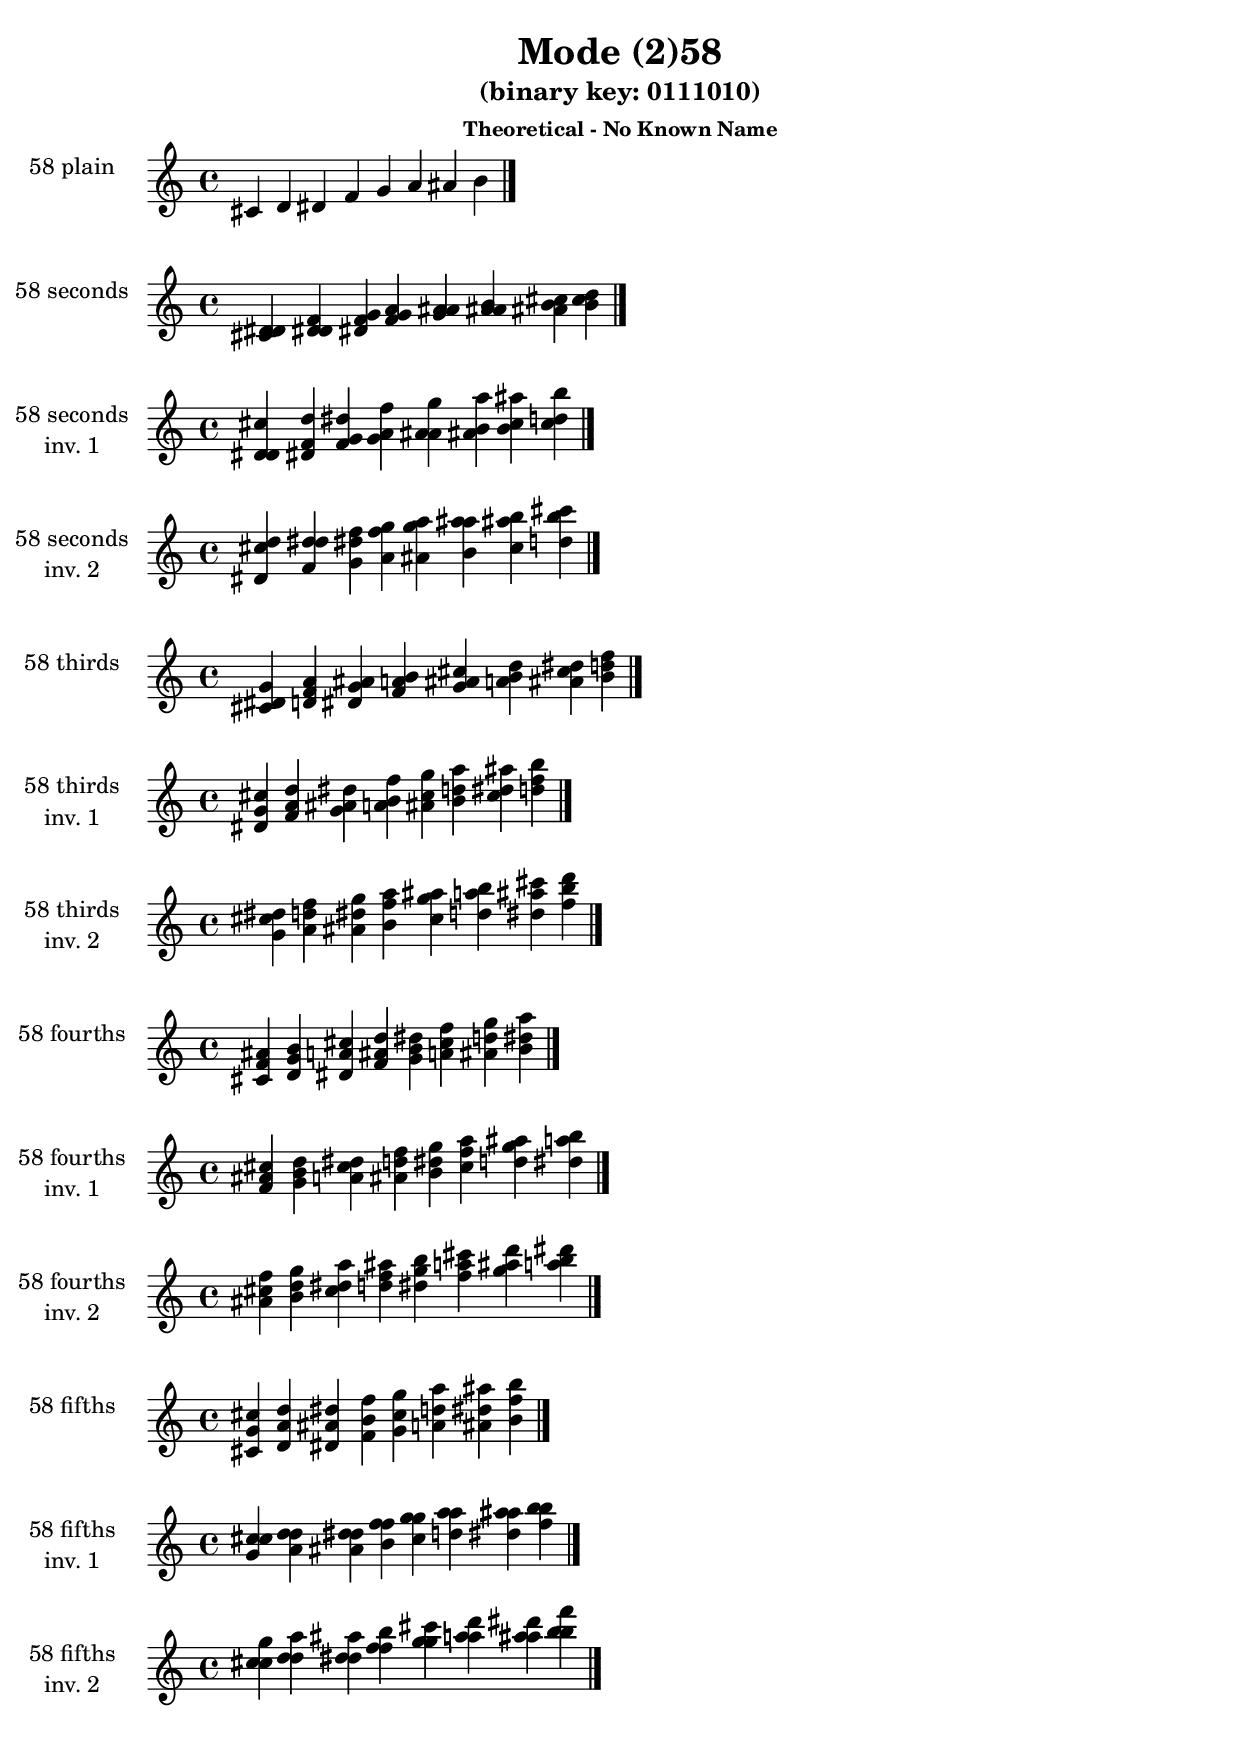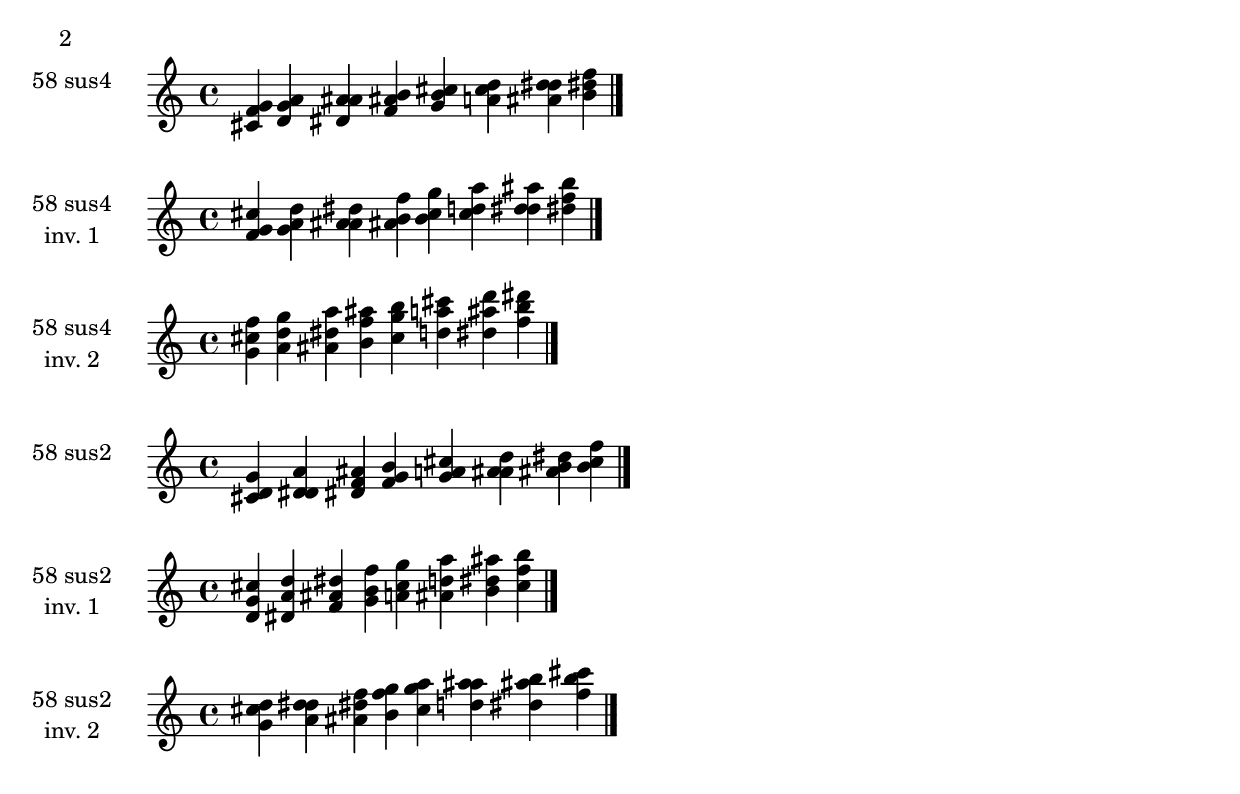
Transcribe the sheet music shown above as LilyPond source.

\version "2.19.0"

\header {
  title = "Mode (2)58"
  subtitle = "(binary key: 0111010)"
  subsubtitle =  \markup { \left-align \column {
      "Theoretical - No Known Name"
    }
  }
 %% Remove default LilyPond tagline
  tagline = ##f
}

\paper {
  #(set-paper-size "a4")
}

global = {
  \key c \major
  \time 4/4
  \tempo 4=100
}

\book {
  \score {
    \new Staff \with {
      instrumentName =  \markup { \column {
         \hcenter-in #14 \line { 58 plain }
         \hcenter-in #14 \line {  } } }
      midiInstrument = "oboe"
    } { \accidentalStyle "default"
        \cadenzaOn cis' d' dis' f' g' a' ais' b'  \cadenzaOff \bar "|." }
    \layout { }
  }
  \score {
    \new Staff \with {
      instrumentName =  \markup { \column {
         \hcenter-in #14 \line { 58 seconds }
         \hcenter-in #14 \line {  } } }
      midiInstrument = "oboe"
    } { \accidentalStyle "default"
        \cadenzaOn <cis' d' dis'> <d' dis' f'> <dis' f' g'> <f' g' a'> <g' a' ais'> <a' ais' b'> <ais' b' cis''> <b' cis'' d''>  \cadenzaOff \bar "|." }
    \layout { }
  }
  \score {
    \new Staff \with {
      instrumentName =  \markup { \column {
         \hcenter-in #14 \line { 58 seconds }
         \hcenter-in #14 \line { inv. 1 } } }
      midiInstrument = "oboe"
    } { \accidentalStyle "default"
        \cadenzaOn <d' dis' cis''> <dis' f' d''> <f' g' dis''> <g' a' f''> <a' ais' g''> <ais' b' a''> <b' cis'' ais''> <cis'' d'' b''>  \cadenzaOff \bar "|." }
    \layout { }
  }
  \score {
    \new Staff \with {
      instrumentName =  \markup { \column {
         \hcenter-in #14 \line { 58 seconds }
         \hcenter-in #14 \line { inv. 2 } } }
      midiInstrument = "oboe"
    } { \accidentalStyle "default"
        \cadenzaOn <dis' cis'' d''> <f' d'' dis''> <g' dis'' f''> <a' f'' g''> <ais' g'' a''> <b' a'' ais''> <cis'' ais'' b''> <d'' b'' cis'''>  \cadenzaOff \bar "|." }
    \layout { }
  }
  \score {
    \new Staff \with {
      instrumentName =  \markup { \column {
         \hcenter-in #14 \line { 58 thirds }
         \hcenter-in #14 \line {  } } }
      midiInstrument = "oboe"
    } { \accidentalStyle "default"
        \cadenzaOn <cis' dis' g'> <d' f' a'> <dis' g' ais'> <f' a' b'> <g' ais' cis''> <a' b' d''> <ais' cis'' dis''> <b' d'' f''>  \cadenzaOff \bar "|." }
    \layout { }
  }
  \score {
    \new Staff \with {
      instrumentName =  \markup { \column {
         \hcenter-in #14 \line { 58 thirds }
         \hcenter-in #14 \line { inv. 1 } } }
      midiInstrument = "oboe"
    } { \accidentalStyle "default"
        \cadenzaOn <dis' g' cis''> <f' a' d''> <g' ais' dis''> <a' b' f''> <ais' cis'' g''> <b' d'' a''> <cis'' dis'' ais''> <d'' f'' b''>  \cadenzaOff \bar "|." }
    \layout { }
  }
  \score {
    \new Staff \with {
      instrumentName =  \markup { \column {
         \hcenter-in #14 \line { 58 thirds }
         \hcenter-in #14 \line { inv. 2 } } }
      midiInstrument = "oboe"
    } { \accidentalStyle "default"
        \cadenzaOn <g' cis'' dis''> <a' d'' f''> <ais' dis'' g''> <b' f'' a''> <cis'' g'' ais''> <d'' a'' b''> <dis'' ais'' cis'''> <f'' b'' d'''>  \cadenzaOff \bar "|." }
    \layout { }
  }
  \score {
    \new Staff \with {
      instrumentName =  \markup { \column {
         \hcenter-in #14 \line { 58 fourths }
         \hcenter-in #14 \line {  } } }
      midiInstrument = "oboe"
    } { \accidentalStyle "default"
        \cadenzaOn <cis' f' ais'> <d' g' b'> <dis' a' cis''> <f' ais' d''> <g' b' dis''> <a' cis'' f''> <ais' d'' g''> <b' dis'' a''>  \cadenzaOff \bar "|." }
    \layout { }
  }
  \score {
    \new Staff \with {
      instrumentName =  \markup { \column {
         \hcenter-in #14 \line { 58 fourths }
         \hcenter-in #14 \line { inv. 1 } } }
      midiInstrument = "oboe"
    } { \accidentalStyle "default"
        \cadenzaOn <f' ais' cis''> <g' b' d''> <a' cis'' dis''> <ais' d'' f''> <b' dis'' g''> <cis'' f'' a''> <d'' g'' ais''> <dis'' a'' b''>  \cadenzaOff \bar "|." }
    \layout { }
  }
  \score {
    \new Staff \with {
      instrumentName =  \markup { \column {
         \hcenter-in #14 \line { 58 fourths }
         \hcenter-in #14 \line { inv. 2 } } }
      midiInstrument = "oboe"
    } { \accidentalStyle "default"
        \cadenzaOn <ais' cis'' f''> <b' d'' g''> <cis'' dis'' a''> <d'' f'' ais''> <dis'' g'' b''> <f'' a'' cis'''> <g'' ais'' d'''> <a'' b'' dis'''>  \cadenzaOff \bar "|." }
    \layout { }
  }
  \score {
    \new Staff \with {
      instrumentName =  \markup { \column {
         \hcenter-in #14 \line { 58 fifths }
         \hcenter-in #14 \line {  } } }
      midiInstrument = "oboe"
    } { \accidentalStyle "default"
        \cadenzaOn <cis' g' cis''> <d' a' d''> <dis' ais' dis''> <f' b' f''> <g' cis'' g''> <a' d'' a''> <ais' dis'' ais''> <b' f'' b''>  \cadenzaOff \bar "|." }
    \layout { }
  }
  \score {
    \new Staff \with {
      instrumentName =  \markup { \column {
         \hcenter-in #14 \line { 58 fifths }
         \hcenter-in #14 \line { inv. 1 } } }
      midiInstrument = "oboe"
    } { \accidentalStyle "default"
        \cadenzaOn <g' cis'' cis''> <a' d'' d''> <ais' dis'' dis''> <b' f'' f''> <cis'' g'' g''> <d'' a'' a''> <dis'' ais'' ais''> <f'' b'' b''>  \cadenzaOff \bar "|." }
    \layout { }
  }
  \score {
    \new Staff \with {
      instrumentName =  \markup { \column {
         \hcenter-in #14 \line { 58 fifths }
         \hcenter-in #14 \line { inv. 2 } } }
      midiInstrument = "oboe"
    } { \accidentalStyle "default"
        \cadenzaOn <cis'' cis'' g''> <d'' d'' a''> <dis'' dis'' ais''> <f'' f'' b''> <g'' g'' cis'''> <a'' a'' d'''> <ais'' ais'' dis'''> <b'' b'' f'''>  \cadenzaOff \bar "|." }
    \layout { }
  }
  \score {
    \new Staff \with {
      instrumentName =  \markup { \column {
         \hcenter-in #14 \line { 58 sus4 }
         \hcenter-in #14 \line {  } } }
      midiInstrument = "oboe"
    } { \accidentalStyle "default"
        \cadenzaOn <cis' f' g'> <d' g' a'> <dis' a' ais'> <f' ais' b'> <g' b' cis''> <a' cis'' d''> <ais' d'' dis''> <b' dis'' f''>  \cadenzaOff \bar "|." }
    \layout { }
  }
  \score {
    \new Staff \with {
      instrumentName =  \markup { \column {
         \hcenter-in #14 \line { 58 sus4 }
         \hcenter-in #14 \line { inv. 1 } } }
      midiInstrument = "oboe"
    } { \accidentalStyle "default"
        \cadenzaOn <f' g' cis''> <g' a' d''> <a' ais' dis''> <ais' b' f''> <b' cis'' g''> <cis'' d'' a''> <d'' dis'' ais''> <dis'' f'' b''>  \cadenzaOff \bar "|." }
    \layout { }
  }
  \score {
    \new Staff \with {
      instrumentName =  \markup { \column {
         \hcenter-in #14 \line { 58 sus4 }
         \hcenter-in #14 \line { inv. 2 } } }
      midiInstrument = "oboe"
    } { \accidentalStyle "default"
        \cadenzaOn <g' cis'' f''> <a' d'' g''> <ais' dis'' a''> <b' f'' ais''> <cis'' g'' b''> <d'' a'' cis'''> <dis'' ais'' d'''> <f'' b'' dis'''>  \cadenzaOff \bar "|." }
    \layout { }
  }
  \score {
    \new Staff \with {
      instrumentName =  \markup { \column {
         \hcenter-in #14 \line { 58 sus2 }
         \hcenter-in #14 \line {  } } }
      midiInstrument = "oboe"
    } { \accidentalStyle "default"
        \cadenzaOn <cis' d' g'> <d' dis' a'> <dis' f' ais'> <f' g' b'> <g' a' cis''> <a' ais' d''> <ais' b' dis''> <b' cis'' f''>  \cadenzaOff \bar "|." }
    \layout { }
  }
  \score {
    \new Staff \with {
      instrumentName =  \markup { \column {
         \hcenter-in #14 \line { 58 sus2 }
         \hcenter-in #14 \line { inv. 1 } } }
      midiInstrument = "oboe"
    } { \accidentalStyle "default"
        \cadenzaOn <d' g' cis''> <dis' a' d''> <f' ais' dis''> <g' b' f''> <a' cis'' g''> <ais' d'' a''> <b' dis'' ais''> <cis'' f'' b''>  \cadenzaOff \bar "|." }
    \layout { }
  }
  \score {
    \new Staff \with {
      instrumentName =  \markup { \column {
         \hcenter-in #14 \line { 58 sus2 }
         \hcenter-in #14 \line { inv. 2 } } }
      midiInstrument = "oboe"
    } { \accidentalStyle "default"
        \cadenzaOn <g' cis'' d''> <a' d'' dis''> <ais' dis'' f''> <b' f'' g''> <cis'' g'' a''> <d'' a'' ais''> <dis'' ais'' b''> <f'' b'' cis'''>  \cadenzaOff \bar "|." }
    \layout { }
  }
}

\book {
  \bookOutputSuffix "plain_"
  \score {
    \new Staff \with {
      instrumentName =  \markup { \column {
         \hcenter-in #14 \line { 58 plain }
         \hcenter-in #14 \line {  } } }
      midiInstrument = "oboe"
    } { \accidentalStyle "default"
        \cadenzaOn cis' d' dis' f' g' a' ais' b'  \cadenzaOff \bar "|." }
    \midi { }
  }
}
\book {
  \bookOutputSuffix "seconds_"
  \score {
    \new Staff \with {
      instrumentName =  \markup { \column {
         \hcenter-in #14 \line { 58 seconds }
         \hcenter-in #14 \line {  } } }
      midiInstrument = "oboe"
    } { \accidentalStyle "default"
        \cadenzaOn <cis' d' dis'> <d' dis' f'> <dis' f' g'> <f' g' a'> <g' a' ais'> <a' ais' b'> <ais' b' cis''> <b' cis'' d''>  \cadenzaOff \bar "|." }
    \midi { }
  }
}
\book {
  \bookOutputSuffix "seconds_inv. 1"
  \score {
    \new Staff \with {
      instrumentName =  \markup { \column {
         \hcenter-in #14 \line { 58 seconds }
         \hcenter-in #14 \line { inv. 1 } } }
      midiInstrument = "oboe"
    } { \accidentalStyle "default"
        \cadenzaOn <d' dis' cis''> <dis' f' d''> <f' g' dis''> <g' a' f''> <a' ais' g''> <ais' b' a''> <b' cis'' ais''> <cis'' d'' b''>  \cadenzaOff \bar "|." }
    \midi { }
  }
}
\book {
  \bookOutputSuffix "seconds_inv. 2"
  \score {
    \new Staff \with {
      instrumentName =  \markup { \column {
         \hcenter-in #14 \line { 58 seconds }
         \hcenter-in #14 \line { inv. 2 } } }
      midiInstrument = "oboe"
    } { \accidentalStyle "default"
        \cadenzaOn <dis' cis'' d''> <f' d'' dis''> <g' dis'' f''> <a' f'' g''> <ais' g'' a''> <b' a'' ais''> <cis'' ais'' b''> <d'' b'' cis'''>  \cadenzaOff \bar "|." }
    \midi { }
  }
}
\book {
  \bookOutputSuffix "thirds_"
  \score {
    \new Staff \with {
      instrumentName =  \markup { \column {
         \hcenter-in #14 \line { 58 thirds }
         \hcenter-in #14 \line {  } } }
      midiInstrument = "oboe"
    } { \accidentalStyle "default"
        \cadenzaOn <cis' dis' g'> <d' f' a'> <dis' g' ais'> <f' a' b'> <g' ais' cis''> <a' b' d''> <ais' cis'' dis''> <b' d'' f''>  \cadenzaOff \bar "|." }
    \midi { }
  }
}
\book {
  \bookOutputSuffix "thirds_inv. 1"
  \score {
    \new Staff \with {
      instrumentName =  \markup { \column {
         \hcenter-in #14 \line { 58 thirds }
         \hcenter-in #14 \line { inv. 1 } } }
      midiInstrument = "oboe"
    } { \accidentalStyle "default"
        \cadenzaOn <dis' g' cis''> <f' a' d''> <g' ais' dis''> <a' b' f''> <ais' cis'' g''> <b' d'' a''> <cis'' dis'' ais''> <d'' f'' b''>  \cadenzaOff \bar "|." }
    \midi { }
  }
}
\book {
  \bookOutputSuffix "thirds_inv. 2"
  \score {
    \new Staff \with {
      instrumentName =  \markup { \column {
         \hcenter-in #14 \line { 58 thirds }
         \hcenter-in #14 \line { inv. 2 } } }
      midiInstrument = "oboe"
    } { \accidentalStyle "default"
        \cadenzaOn <g' cis'' dis''> <a' d'' f''> <ais' dis'' g''> <b' f'' a''> <cis'' g'' ais''> <d'' a'' b''> <dis'' ais'' cis'''> <f'' b'' d'''>  \cadenzaOff \bar "|." }
    \midi { }
  }
}
\book {
  \bookOutputSuffix "fourths_"
  \score {
    \new Staff \with {
      instrumentName =  \markup { \column {
         \hcenter-in #14 \line { 58 fourths }
         \hcenter-in #14 \line {  } } }
      midiInstrument = "oboe"
    } { \accidentalStyle "default"
        \cadenzaOn <cis' f' ais'> <d' g' b'> <dis' a' cis''> <f' ais' d''> <g' b' dis''> <a' cis'' f''> <ais' d'' g''> <b' dis'' a''>  \cadenzaOff \bar "|." }
    \midi { }
  }
}
\book {
  \bookOutputSuffix "fourths_inv. 1"
  \score {
    \new Staff \with {
      instrumentName =  \markup { \column {
         \hcenter-in #14 \line { 58 fourths }
         \hcenter-in #14 \line { inv. 1 } } }
      midiInstrument = "oboe"
    } { \accidentalStyle "default"
        \cadenzaOn <f' ais' cis''> <g' b' d''> <a' cis'' dis''> <ais' d'' f''> <b' dis'' g''> <cis'' f'' a''> <d'' g'' ais''> <dis'' a'' b''>  \cadenzaOff \bar "|." }
    \midi { }
  }
}
\book {
  \bookOutputSuffix "fourths_inv. 2"
  \score {
    \new Staff \with {
      instrumentName =  \markup { \column {
         \hcenter-in #14 \line { 58 fourths }
         \hcenter-in #14 \line { inv. 2 } } }
      midiInstrument = "oboe"
    } { \accidentalStyle "default"
        \cadenzaOn <ais' cis'' f''> <b' d'' g''> <cis'' dis'' a''> <d'' f'' ais''> <dis'' g'' b''> <f'' a'' cis'''> <g'' ais'' d'''> <a'' b'' dis'''>  \cadenzaOff \bar "|." }
    \midi { }
  }
}
\book {
  \bookOutputSuffix "fifths_"
  \score {
    \new Staff \with {
      instrumentName =  \markup { \column {
         \hcenter-in #14 \line { 58 fifths }
         \hcenter-in #14 \line {  } } }
      midiInstrument = "oboe"
    } { \accidentalStyle "default"
        \cadenzaOn <cis' g' cis''> <d' a' d''> <dis' ais' dis''> <f' b' f''> <g' cis'' g''> <a' d'' a''> <ais' dis'' ais''> <b' f'' b''>  \cadenzaOff \bar "|." }
    \midi { }
  }
}
\book {
  \bookOutputSuffix "fifths_inv. 1"
  \score {
    \new Staff \with {
      instrumentName =  \markup { \column {
         \hcenter-in #14 \line { 58 fifths }
         \hcenter-in #14 \line { inv. 1 } } }
      midiInstrument = "oboe"
    } { \accidentalStyle "default"
        \cadenzaOn <g' cis'' cis''> <a' d'' d''> <ais' dis'' dis''> <b' f'' f''> <cis'' g'' g''> <d'' a'' a''> <dis'' ais'' ais''> <f'' b'' b''>  \cadenzaOff \bar "|." }
    \midi { }
  }
}
\book {
  \bookOutputSuffix "fifths_inv. 2"
  \score {
    \new Staff \with {
      instrumentName =  \markup { \column {
         \hcenter-in #14 \line { 58 fifths }
         \hcenter-in #14 \line { inv. 2 } } }
      midiInstrument = "oboe"
    } { \accidentalStyle "default"
        \cadenzaOn <cis'' cis'' g''> <d'' d'' a''> <dis'' dis'' ais''> <f'' f'' b''> <g'' g'' cis'''> <a'' a'' d'''> <ais'' ais'' dis'''> <b'' b'' f'''>  \cadenzaOff \bar "|." }
    \midi { }
  }
}
\book {
  \bookOutputSuffix "sus4_"
  \score {
    \new Staff \with {
      instrumentName =  \markup { \column {
         \hcenter-in #14 \line { 58 sus4 }
         \hcenter-in #14 \line {  } } }
      midiInstrument = "oboe"
    } { \accidentalStyle "default"
        \cadenzaOn <cis' f' g'> <d' g' a'> <dis' a' ais'> <f' ais' b'> <g' b' cis''> <a' cis'' d''> <ais' d'' dis''> <b' dis'' f''>  \cadenzaOff \bar "|." }
    \midi { }
  }
}
\book {
  \bookOutputSuffix "sus4_inv. 1"
  \score {
    \new Staff \with {
      instrumentName =  \markup { \column {
         \hcenter-in #14 \line { 58 sus4 }
         \hcenter-in #14 \line { inv. 1 } } }
      midiInstrument = "oboe"
    } { \accidentalStyle "default"
        \cadenzaOn <f' g' cis''> <g' a' d''> <a' ais' dis''> <ais' b' f''> <b' cis'' g''> <cis'' d'' a''> <d'' dis'' ais''> <dis'' f'' b''>  \cadenzaOff \bar "|." }
    \midi { }
  }
}
\book {
  \bookOutputSuffix "sus4_inv. 2"
  \score {
    \new Staff \with {
      instrumentName =  \markup { \column {
         \hcenter-in #14 \line { 58 sus4 }
         \hcenter-in #14 \line { inv. 2 } } }
      midiInstrument = "oboe"
    } { \accidentalStyle "default"
        \cadenzaOn <g' cis'' f''> <a' d'' g''> <ais' dis'' a''> <b' f'' ais''> <cis'' g'' b''> <d'' a'' cis'''> <dis'' ais'' d'''> <f'' b'' dis'''>  \cadenzaOff \bar "|." }
    \midi { }
  }
}
\book {
  \bookOutputSuffix "sus2_"
  \score {
    \new Staff \with {
      instrumentName =  \markup { \column {
         \hcenter-in #14 \line { 58 sus2 }
         \hcenter-in #14 \line {  } } }
      midiInstrument = "oboe"
    } { \accidentalStyle "default"
        \cadenzaOn <cis' d' g'> <d' dis' a'> <dis' f' ais'> <f' g' b'> <g' a' cis''> <a' ais' d''> <ais' b' dis''> <b' cis'' f''>  \cadenzaOff \bar "|." }
    \midi { }
  }
}
\book {
  \bookOutputSuffix "sus2_inv. 1"
  \score {
    \new Staff \with {
      instrumentName =  \markup { \column {
         \hcenter-in #14 \line { 58 sus2 }
         \hcenter-in #14 \line { inv. 1 } } }
      midiInstrument = "oboe"
    } { \accidentalStyle "default"
        \cadenzaOn <d' g' cis''> <dis' a' d''> <f' ais' dis''> <g' b' f''> <a' cis'' g''> <ais' d'' a''> <b' dis'' ais''> <cis'' f'' b''>  \cadenzaOff \bar "|." }
    \midi { }
  }
}
\book {
  \bookOutputSuffix "sus2_inv. 2"
  \score {
    \new Staff \with {
      instrumentName =  \markup { \column {
         \hcenter-in #14 \line { 58 sus2 }
         \hcenter-in #14 \line { inv. 2 } } }
      midiInstrument = "oboe"
    } { \accidentalStyle "default"
        \cadenzaOn <g' cis'' d''> <a' d'' dis''> <ais' dis'' f''> <b' f'' g''> <cis'' g'' a''> <d'' a'' ais''> <dis'' ais'' b''> <f'' b'' cis'''>  \cadenzaOff \bar "|." }
    \midi { }
  }
}
